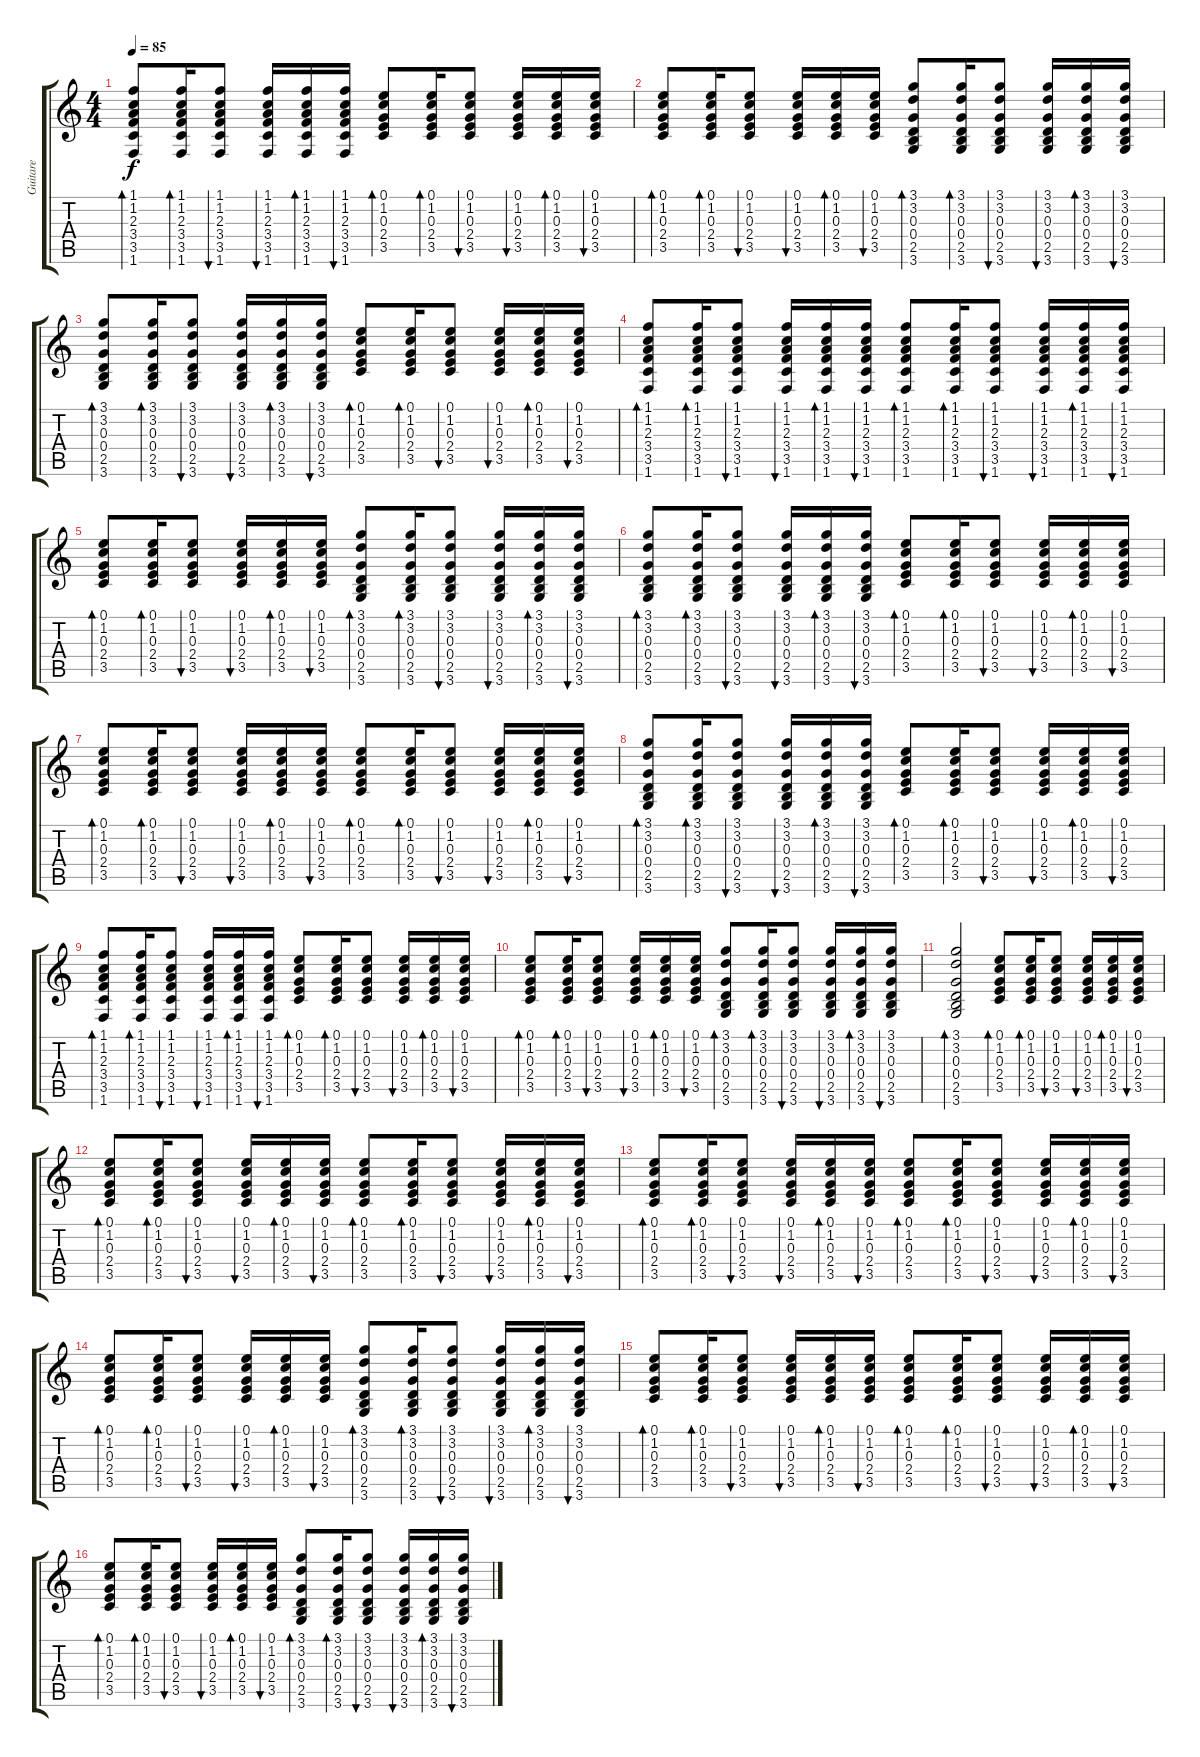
\track ("Guitare" "Guitare") {instrument acousticguitarsteel}
\staff {score tabs}
\tuning (E4 B3 G3 D3 A2 E2) {hide}
\ts (4 4)
\tempo 85
\clef g2
\ks c
(1.1 1.2 2.3 3.4 3.5 1.6).8{bd 60 dy f} (1.1 1.2 2.3 3.4 3.5 1.6).16{bd 60} (1.1 1.2 2.3 3.4 3.5 1.6).8{bu 60} (1.1 1.2 2.3 3.4 3.5 1.6).16{bu 60} (1.1 1.2 2.3 3.4 3.5 1.6).16{bd 60} (1.1 1.2 2.3 3.4 3.5 1.6).16{bu 60} (0.1 1.2 0.3 2.4 3.5).8{bd 60} (0.1 1.2 0.3 2.4 3.5).16{bd 60} (0.1 1.2 0.3 2.4 3.5).8{bu 60} (0.1 1.2 0.3 2.4 3.5).16{bu 60} (0.1 1.2 0.3 2.4 3.5).16{bd 60} (0.1 1.2 0.3 2.4 3.5).16{bu 60} |
(0.1 1.2 0.3 2.4 3.5).8{bd 60} (0.1 1.2 0.3 2.4 3.5).16{bd 60} (0.1 1.2 0.3 2.4 3.5).8{bu 60} (0.1 1.2 0.3 2.4 3.5).16{bu 60} (0.1 1.2 0.3 2.4 3.5).16{bd 60} (0.1 1.2 0.3 2.4 3.5).16{bu 60} (3.1 3.2 0.3 0.4 2.5 3.6).8{bd 60} (3.1 3.2 0.3 0.4 2.5 3.6).16{bd 60} (3.1 3.2 0.3 0.4 2.5 3.6).8{bu 60} (3.1 3.2 0.3 0.4 2.5 3.6).16{bu 60} (3.1 3.2 0.3 0.4 2.5 3.6).16{bd 60} (3.1 3.2 0.3 0.4 2.5 3.6).16{bu 60} |
(3.1 3.2 0.3 0.4 2.5 3.6).8{bd 60} (3.1 3.2 0.3 0.4 2.5 3.6).16{bd 60} (3.1 3.2 0.3 0.4 2.5 3.6).8{bu 60} (3.1 3.2 0.3 0.4 2.5 3.6).16{bu 60} (3.1 3.2 0.3 0.4 2.5 3.6).16{bd 60} (3.1 3.2 0.3 0.4 2.5 3.6).16{bu 60} (0.1 1.2 0.3 2.4 3.5).8{bd 60} (0.1 1.2 0.3 2.4 3.5).16{bd 60} (0.1 1.2 0.3 2.4 3.5).8{bu 60} (0.1 1.2 0.3 2.4 3.5).16{bu 60} (0.1 1.2 0.3 2.4 3.5).16{bd 60} (0.1 1.2 0.3 2.4 3.5).16{bu 60} |
(1.1 1.2 2.3 3.4 3.5 1.6).8{bd 60} (1.1 1.2 2.3 3.4 3.5 1.6).16{bd 60} (1.1 1.2 2.3 3.4 3.5 1.6).8{bu 60} (1.1 1.2 2.3 3.4 3.5 1.6).16{bu 60} (1.1 1.2 2.3 3.4 3.5 1.6).16{bd 60} (1.1 1.2 2.3 3.4 3.5 1.6).16{bu 60} (1.1 1.2 2.3 3.4 3.5 1.6).8{bd 60} (1.1 1.2 2.3 3.4 3.5 1.6).16{bd 60} (1.1 1.2 2.3 3.4 3.5 1.6).8{bu 60} (1.1 1.2 2.3 3.4 3.5 1.6).16{bu 60} (1.1 1.2 2.3 3.4 3.5 1.6).16{bd 60} (1.1 1.2 2.3 3.4 3.5 1.6).16{bu 60} |
(0.1 1.2 0.3 2.4 3.5).8{bd 60} (0.1 1.2 0.3 2.4 3.5).16{bd 60} (0.1 1.2 0.3 2.4 3.5).8{bu 60} (0.1 1.2 0.3 2.4 3.5).16{bu 60} (0.1 1.2 0.3 2.4 3.5).16{bd 60} (0.1 1.2 0.3 2.4 3.5).16{bu 60} (3.1 3.2 0.3 0.4 2.5 3.6).8{bd 60} (3.1 3.2 0.3 0.4 2.5 3.6).16{bd 60} (3.1 3.2 0.3 0.4 2.5 3.6).8{bu 60} (3.1 3.2 0.3 0.4 2.5 3.6).16{bu 60} (3.1 3.2 0.3 0.4 2.5 3.6).16{bd 60} (3.1 3.2 0.3 0.4 2.5 3.6).16{bu 60} |
(3.1 3.2 0.3 0.4 2.5 3.6).8{bd 60} (3.1 3.2 0.3 0.4 2.5 3.6).16{bd 60} (3.1 3.2 0.3 0.4 2.5 3.6).8{bu 60} (3.1 3.2 0.3 0.4 2.5 3.6).16{bu 60} (3.1 3.2 0.3 0.4 2.5 3.6).16{bd 60} (3.1 3.2 0.3 0.4 2.5 3.6).16{bu 60} (0.1 1.2 0.3 2.4 3.5).8{bd 60} (0.1 1.2 0.3 2.4 3.5).16{bd 60} (0.1 1.2 0.3 2.4 3.5).8{bu 60} (0.1 1.2 0.3 2.4 3.5).16{bu 60} (0.1 1.2 0.3 2.4 3.5).16{bd 60} (0.1 1.2 0.3 2.4 3.5).16{bu 60} |
(0.1 1.2 0.3 2.4 3.5).8{bd 60} (0.1 1.2 0.3 2.4 3.5).16{bd 60} (0.1 1.2 0.3 2.4 3.5).8{bu 60} (0.1 1.2 0.3 2.4 3.5).16{bu 60} (0.1 1.2 0.3 2.4 3.5).16{bd 60} (0.1 1.2 0.3 2.4 3.5).16{bu 60} (0.1 1.2 0.3 2.4 3.5).8{bd 60} (0.1 1.2 0.3 2.4 3.5).16{bd 60} (0.1 1.2 0.3 2.4 3.5).8{bu 60} (0.1 1.2 0.3 2.4 3.5).16{bu 60} (0.1 1.2 0.3 2.4 3.5).16{bd 60} (0.1 1.2 0.3 2.4 3.5).16{bu 60} |
(3.1 3.2 0.3 0.4 2.5 3.6).8{bd 60} (3.1 3.2 0.3 0.4 2.5 3.6).16{bd 60} (3.1 3.2 0.3 0.4 2.5 3.6).8{bu 60} (3.1 3.2 0.3 0.4 2.5 3.6).16{bu 60} (3.1 3.2 0.3 0.4 2.5 3.6).16{bd 60} (3.1 3.2 0.3 0.4 2.5 3.6).16{bu 60} (0.1 1.2 0.3 2.4 3.5).8{bd 60} (0.1 1.2 0.3 2.4 3.5).16{bd 60} (0.1 1.2 0.3 2.4 3.5).8{bu 60} (0.1 1.2 0.3 2.4 3.5).16{bu 60} (0.1 1.2 0.3 2.4 3.5).16{bd 60} (0.1 1.2 0.3 2.4 3.5).16{bu 60} |
(1.1 1.2 2.3 3.4 3.5 1.6).8{bd 60} (1.1 1.2 2.3 3.4 3.5 1.6).16{bd 60} (1.1 1.2 2.3 3.4 3.5 1.6).8{bu 60} (1.1 1.2 2.3 3.4 3.5 1.6).16{bu 60} (1.1 1.2 2.3 3.4 3.5 1.6).16{bd 60} (1.1 1.2 2.3 3.4 3.5 1.6).16{bu 60} (0.1 1.2 0.3 2.4 3.5).8{bd 60} (0.1 1.2 0.3 2.4 3.5).16{bd 60} (0.1 1.2 0.3 2.4 3.5).8{bu 60} (0.1 1.2 0.3 2.4 3.5).16{bu 60} (0.1 1.2 0.3 2.4 3.5).16{bd 60} (0.1 1.2 0.3 2.4 3.5).16{bu 60} |
(0.1 1.2 0.3 2.4 3.5).8{bd 60} (0.1 1.2 0.3 2.4 3.5).16{bd 60} (0.1 1.2 0.3 2.4 3.5).8{bu 60} (0.1 1.2 0.3 2.4 3.5).16{bu 60} (0.1 1.2 0.3 2.4 3.5).16{bd 60} (0.1 1.2 0.3 2.4 3.5).16{bu 60} (3.1 3.2 0.3 0.4 2.5 3.6).8{bd 60} (3.1 3.2 0.3 0.4 2.5 3.6).16{bd 60} (3.1 3.2 0.3 0.4 2.5 3.6).8{bu 60} (3.1 3.2 0.3 0.4 2.5 3.6).16{bu 60} (3.1 3.2 0.3 0.4 2.5 3.6).16{bd 60} (3.1 3.2 0.3 0.4 2.5 3.6).16{bu 60} |
(3.1 3.2 0.3 0.4 2.5 3.6).2{bd 60} (0.1 1.2 0.3 2.4 3.5).8{bd 60} (0.1 1.2 0.3 2.4 3.5).16{bd 60} (0.1 1.2 0.3 2.4 3.5).8{bu 60} (0.1 1.2 0.3 2.4 3.5).16{bu 60} (0.1 1.2 0.3 2.4 3.5).16{bd 60} (0.1 1.2 0.3 2.4 3.5).16{bu 60} |
(0.1 1.2 0.3 2.4 3.5).8{bd 60} (0.1 1.2 0.3 2.4 3.5).16{bd 60} (0.1 1.2 0.3 2.4 3.5).8{bu 60} (0.1 1.2 0.3 2.4 3.5).16{bu 60} (0.1 1.2 0.3 2.4 3.5).16{bd 60} (0.1 1.2 0.3 2.4 3.5).16{bu 60} (0.1 1.2 0.3 2.4 3.5).8{bd 60} (0.1 1.2 0.3 2.4 3.5).16{bd 60} (0.1 1.2 0.3 2.4 3.5).8{bu 60} (0.1 1.2 0.3 2.4 3.5).16{bu 60} (0.1 1.2 0.3 2.4 3.5).16{bd 60} (0.1 1.2 0.3 2.4 3.5).16{bu 60} |
(0.1 1.2 0.3 2.4 3.5).8{bd 60} (0.1 1.2 0.3 2.4 3.5).16{bd 60} (0.1 1.2 0.3 2.4 3.5).8{bu 60} (0.1 1.2 0.3 2.4 3.5).16{bu 60} (0.1 1.2 0.3 2.4 3.5).16{bd 60} (0.1 1.2 0.3 2.4 3.5).16{bu 60} (0.1 1.2 0.3 2.4 3.5).8{bd 60} (0.1 1.2 0.3 2.4 3.5).16{bd 60} (0.1 1.2 0.3 2.4 3.5).8{bu 60} (0.1 1.2 0.3 2.4 3.5).16{bu 60} (0.1 1.2 0.3 2.4 3.5).16{bd 60} (0.1 1.2 0.3 2.4 3.5).16{bu 60} |
(0.1 1.2 0.3 2.4 3.5).8{bd 60} (0.1 1.2 0.3 2.4 3.5).16{bd 60} (0.1 1.2 0.3 2.4 3.5).8{bu 60} (0.1 1.2 0.3 2.4 3.5).16{bu 60} (0.1 1.2 0.3 2.4 3.5).16{bd 60} (0.1 1.2 0.3 2.4 3.5).16{bu 60} (3.1 3.2 0.3 0.4 2.5 3.6).8{bd 60} (3.1 3.2 0.3 0.4 2.5 3.6).16{bd 60} (3.1 3.2 0.3 0.4 2.5 3.6).8{bu 60} (3.1 3.2 0.3 0.4 2.5 3.6).16{bu 60} (3.1 3.2 0.3 0.4 2.5 3.6).16{bd 60} (3.1 3.2 0.3 0.4 2.5 3.6).16{bu 60} |
(0.1 1.2 0.3 2.4 3.5).8{bd 60} (0.1 1.2 0.3 2.4 3.5).16{bd 60} (0.1 1.2 0.3 2.4 3.5).8{bu 60} (0.1 1.2 0.3 2.4 3.5).16{bu 60} (0.1 1.2 0.3 2.4 3.5).16{bd 60} (0.1 1.2 0.3 2.4 3.5).16{bu 60} (0.1 1.2 0.3 2.4 3.5).8{bd 60} (0.1 1.2 0.3 2.4 3.5).16{bd 60} (0.1 1.2 0.3 2.4 3.5).8{bu 60} (0.1 1.2 0.3 2.4 3.5).16{bu 60} (0.1 1.2 0.3 2.4 3.5).16{bd 60} (0.1 1.2 0.3 2.4 3.5).16{bu 60} |
(0.1 1.2 0.3 2.4 3.5).8{bd 60} (0.1 1.2 0.3 2.4 3.5).16{bd 60} (0.1 1.2 0.3 2.4 3.5).8{bu 60} (0.1 1.2 0.3 2.4 3.5).16{bu 60} (0.1 1.2 0.3 2.4 3.5).16{bd 60} (0.1 1.2 0.3 2.4 3.5).16{bu 60} (3.1 3.2 0.3 0.4 2.5 3.6).8{bd 60} (3.1 3.2 0.3 0.4 2.5 3.6).16{bd 60} (3.1 3.2 0.3 0.4 2.5 3.6).8{bu 60} (3.1 3.2 0.3 0.4 2.5 3.6).16{bu 60} (3.1 3.2 0.3 0.4 2.5 3.6).16{bd 60} (3.1 3.2 0.3 0.4 2.5 3.6).16{bu 60}
